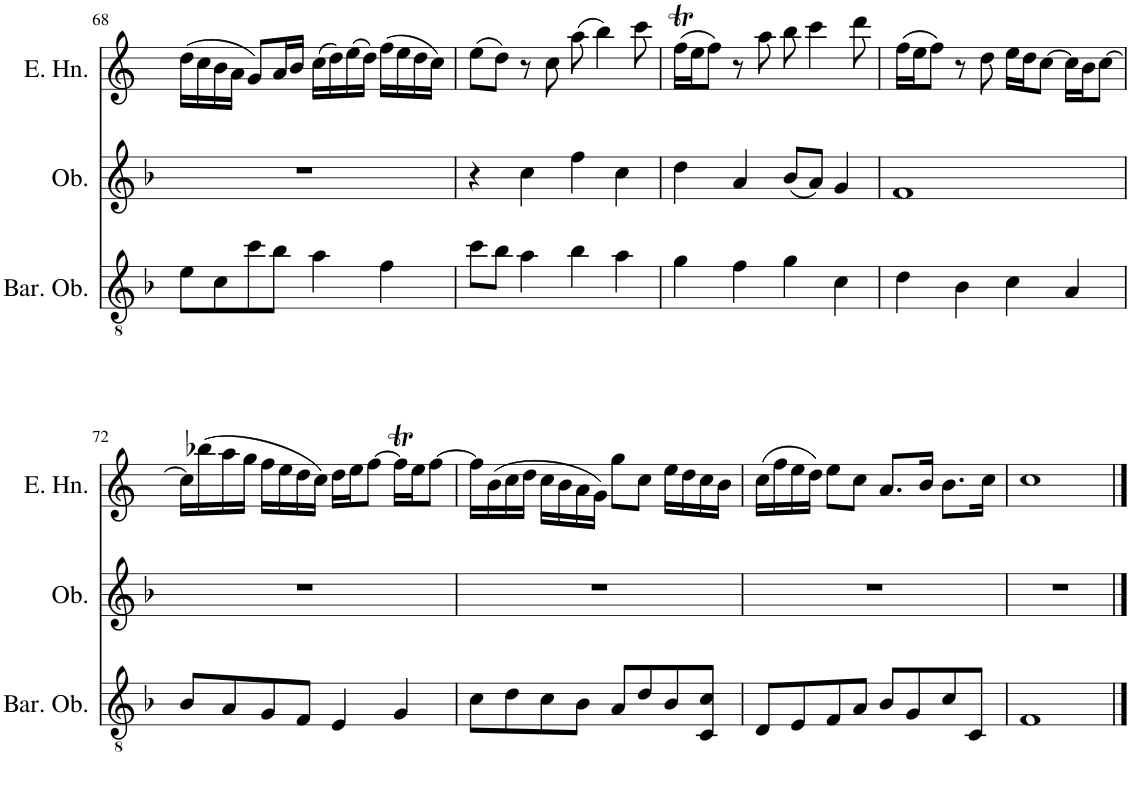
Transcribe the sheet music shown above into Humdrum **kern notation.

**kern	**kern	**kern
*part3	*part2	*part1
*staff3	*staff2	*staff1
*I"Baritone Oboe	*I"Oboe	*I"English Horn
*I'Bar. Ob.	*I'Ob.	*I'E. Hn.
!!LO:PB:g=z
*clefGv2	*clefG2	*clefG2
*	*	*Trd4c7
*k[b-]	*k[b-]	*k[]
*M4/4	*M4/4	*M4/4
*met(c)	*met(c)	*met(c)
=68	=68	=68
8e\L	1r	(16dd\LL
.	.	16cc\
8c\	.	16b\
.	.	16a\JJ
8cc\	.	8g/L)
8b-\J	.	16a/L
.	.	16b/JJ
4a\	.	(16cc\LL
.	.	16dd\)
.	.	(16ee\
.	.	16dd\JJ)
4f\	.	(16ff\LL
.	.	16ee\
.	.	16dd\
.	.	16cc\JJ)
=69	=69	=69
8cc\L	4r	(8ee\L
8b-\J	.	8dd\J)
4a\	4cc\	8r
.	.	8cc\
4b-\	4ff\	(8aa\
.	.	4bb\)
4a\	4cc\	.
.	.	8ccc\
=70	=70	=70
4g\	4dd\	(16ffT\LL
.	.	16ee\J
.	.	8ff\J)
4f\	4a/	8r
.	.	8aa\
4g\	(8b-/L	8bb\
.	8a/J)	4ccc\
4c\	4g/	.
.	.	8ddd\
=71	=71	=71
4d\	1f	(16ff\LL
.	.	16ee\J
.	.	8ff\J)
4B-\	.	8r
.	.	8dd\
4c\	.	16ee\LL
.	.	16dd\J
.	.	[8cc\J
4A/	.	16cc\LL]
.	.	16b\J
.	.	[8cc\J
!!LO:LB:g=z
=72	=72	=72
8B-/L	1r	16cc\LL]
.	.	(16bb-X\
8A/	.	16aa\
.	.	16gg\JJ
8G/	.	16ff\LL
.	.	16ee\
8F/J	.	16dd\
.	.	16cc\JJ)
4E/	.	16dd\LL
.	.	16ee\J
.	.	[8ff\J
4G/	.	16ffT\LL]
.	.	16ee\J
.	.	[8ff\J
=73	=73	=73
8c\L	1r	16ff\LL]
.	.	(16b\
8d\	.	16cc\
.	.	16dd\JJ
8c\	.	16cc\LL
.	.	16b\
8B-\J	.	16a\
.	.	16g\JJ)
8A/L	.	8gg\L
8d/	.	8cc\J
8B-/	.	16ee\LL
.	.	16dd\
8C/ 8c/J	.	16cc\
.	.	16b\JJ
=74	=74	=74
8D/L	1r	(16cc\LL
.	.	16ff\
8E/	.	16ee\
.	.	16dd\JJ)
8F/	.	8ee\L
8A/J	.	8cc\J
8B-/L	.	8.a/L
8G/	.	.
.	.	16b/Jk
8c/	.	8.b\L
8C/J	.	.
.	.	16cc\Jk
=75	=75	=75
1F	1r	1cc
==	==	==
*-	*-	*-
